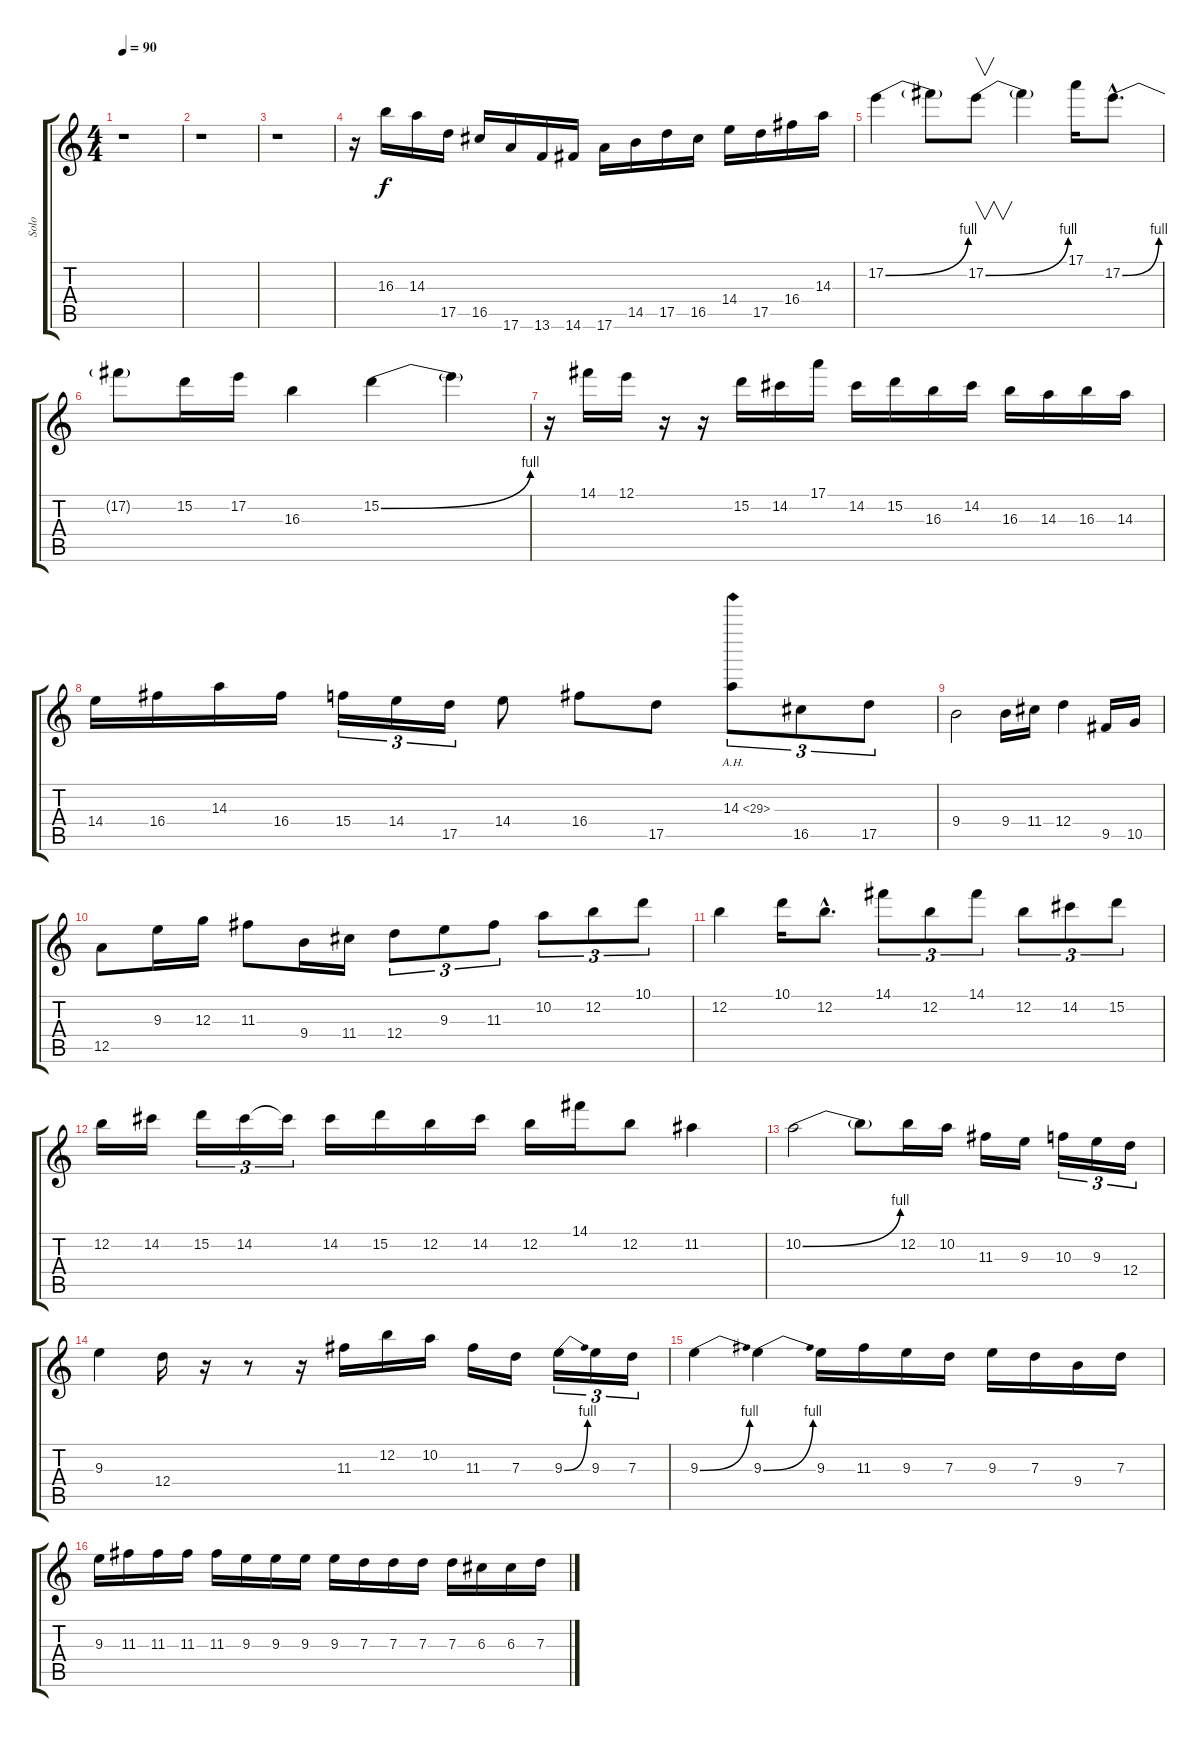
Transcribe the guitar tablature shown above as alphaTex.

\track ("Solo" "Solo") {instrument overdrivenguitar}
\staff {score tabs}
\tuning (E4 B3 G3 D3 A2 E2) {hide}
\ts (4 4)
\tempo 90
\clef g2
\ks c
r.1{dy f instrument overdrivenguitar} |
r.1 |
r.1 |
r.16 16.3.16 14.3.16 17.5.16 16.5.16 17.6.16 13.6.16 14.6.16 17.6.16 14.5.16 17.5.16 16.5.16 14.4.16 17.5.16 16.4.16 14.3.16 |
17.2{be (bend 0 0 60 4)}.4 17.2{t}.8 17.2{be (bend 0 0 60 4)}.8{v} 17.2{t}.4 17.1.16 17.2{be (bend 0 0 60 4) hac}.8{d} |
17.2{t}.8 15.2.16 17.2.16 16.3.4 15.2{be (bend 0 0 60 4)}.4 15.2{t}.4 |
r.16 14.1.16 12.1.16 r.16 r.16 15.2.16 14.2.16 17.1.16 14.2.16 15.2.16 16.3.16 14.2.16 16.3.16 14.3.16 16.3.16 14.3.16 |
14.4.16 16.4.16 14.3.16 16.4.16 15.4.16{tu (3 2)} 14.4.16{tu (3 2)} 17.5.16{tu (3 2)} 14.4.8 16.4.8 17.5.8 14.3{ah 15}.8{tu (3 2)} 16.5.8{tu (3 2)} 17.5.8{tu (3 2)} |
9.4.2 9.4.16 11.4.16 12.4.4 9.5.16 10.5.16 |
12.5.8 9.3.16 12.3.16 11.3.8 9.4.16 11.4.16 12.4.8{tu (3 2)} 9.3.8{tu (3 2)} 11.3.8{tu (3 2)} 10.2.8{tu (3 2)} 12.2.8{tu (3 2)} 10.1.8{tu (3 2)} |
12.2.4 10.1.16 12.2{hac}.8{d} 14.1.8{tu (3 2)} 12.2.8{tu (3 2)} 14.1.8{tu (3 2)} 12.2.8{tu (3 2)} 14.2.8{tu (3 2)} 15.2.8{tu (3 2)} |
12.2.16 14.2.16 15.2.16{tu (3 2)} 14.2.16{tu (3 2)} 14.2{t}.16{tu (3 2)} 14.2.16 15.2.16 12.2.16 14.2.16 12.2.16 14.1.16 12.2.8 11.2.4 |
10.2{be (bend 0 0 60 4)}.2 10.2{t}.8 12.2.16 10.2.16 11.3.16 9.3.16 10.3.16{tu (3 2)} 9.3.16{tu (3 2)} 12.4.16{tu (3 2)} |
9.3.4 12.4.16 r.16 r.8 r.16 11.3.16 12.2.16 10.2.16 11.3.16 7.3.16 9.3{be (bend 0 0 60 4)}.16{tu (3 2)} 9.3.16{tu (3 2)} 7.3.16{tu (3 2)} |
9.3{be (bend 0 0 60 4)}.4 9.3{be (bend 0 0 60 4)}.4 9.3.16 11.3.16 9.3.16 7.3.16 9.3.16 7.3.16 9.4.16 7.3.16 |
9.3.16 11.3.16 11.3.16 11.3.16 11.3.16 9.3.16 9.3.16 9.3.16 9.3.16 7.3.16 7.3.16 7.3.16 7.3.16 6.3.16 6.3.16 7.3.16
